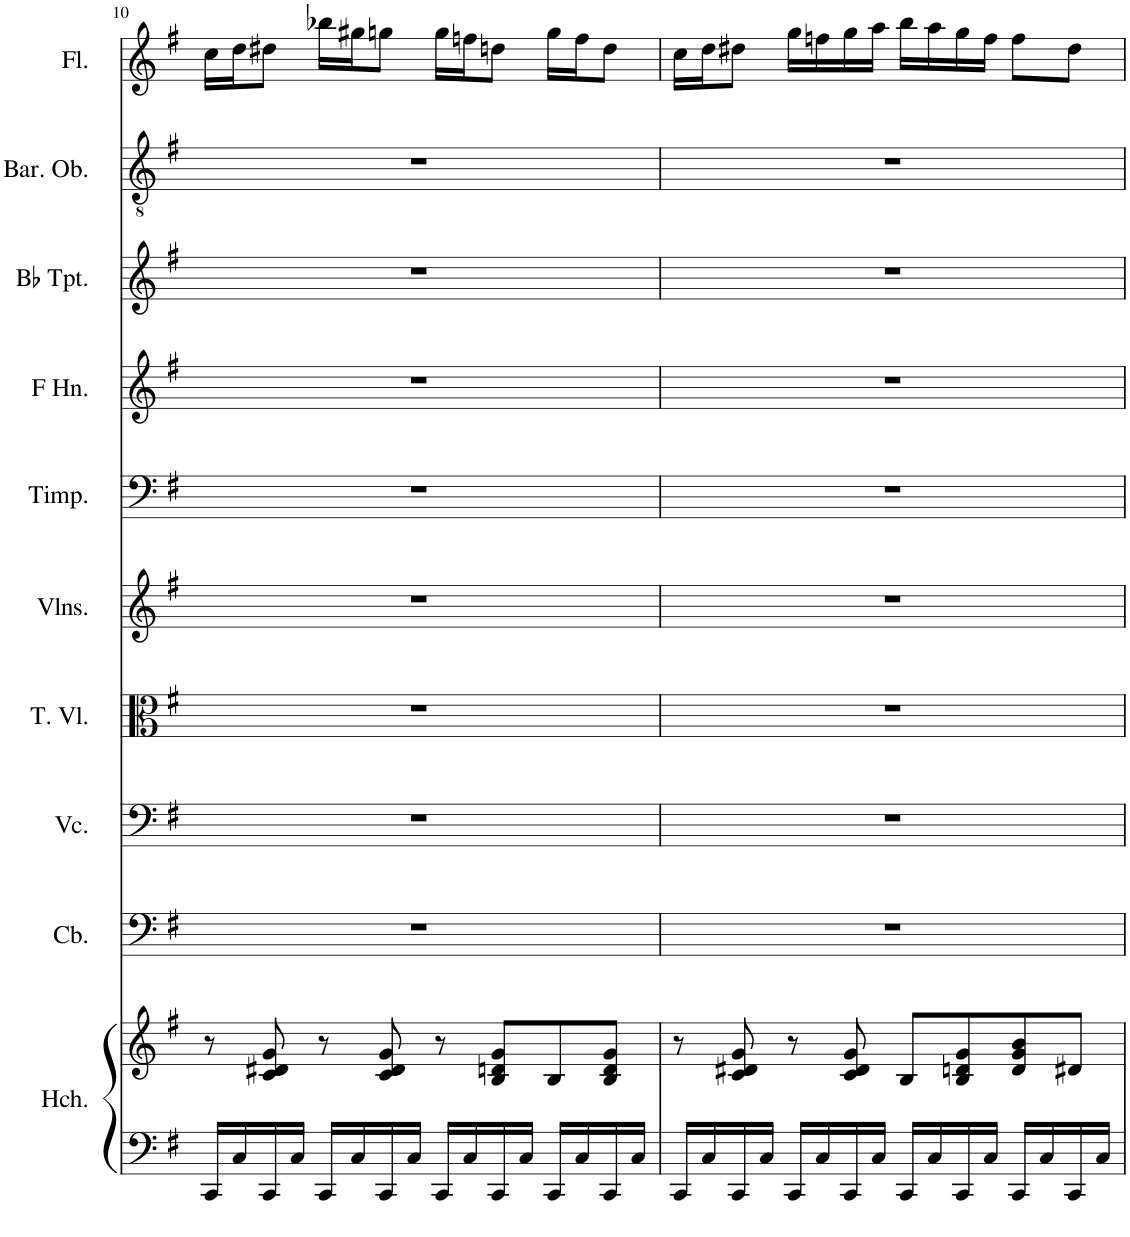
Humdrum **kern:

**kern	**kern	**kern	**kern	**kern	**kern	**kern	**kern	**kern	**kern	**kern
*part10	*part10	*part9	*part8	*part7	*part6	*part5	*part4	*part3	*part2	*part1
*staff11	*staff10	*staff9	*staff8	*staff7	*staff6	*staff5	*staff4	*staff3	*staff2	*staff1
*I"Harpsichord	*	*I"Contrabass, Cb.	*I"Violoncello, Vcl.	*I"Tenor Viol, Vla.	*I"Violins, Vl.I	*I"Timpani, Tp.	*I"Horn in F, Hn.	*I"Bb Trumpet, Tr.	*I"Baritone Oboe, Ob.	*I"Flute, Fl.
*I'Hch.	*	*I'Cb.	*I'Vc.	*I'T. Vl.	*I'Vlns.	*I'Timp.	*I'F Hn.	*I'Bb Tpt.	*I'Bar. Ob.	*I'Fl.
!!LO:PB:g=z
*clefF4	*clefG2	*clefF4	*clefF4	*clefC3	*clefG2	*clefF4	*clefG2	*clefG2	*clefGv2	*clefG2
*	*	*Trd7c12	*	*	*	*	*Trd4c7	*Trd1c2	*	*
*k[f#]	*k[f#]	*k[f#]	*k[f#]	*k[f#]	*k[f#]	*k[f#]	*k[f#]	*k[f#]	*k[f#]	*k[f#]
*M4/4	*M4/4	*M4/4	*M4/4	*M4/4	*M4/4	*M4/4	*M4/4	*M4/4	*M4/4	*M4/4
=10	=10	=10	=10	=10	=10	=10	=10	=10	=10	=10
16CC/LL	8r	1r	1r	1r	1r	1r	1r	1r	1r	16cc\LL
16C/	.	.	.	.	.	.	.	.	.	16dd\J
16CC/	8c/ 8d#X/ 8g/	.	.	.	.	.	.	.	.	8dd#X\J
16C/JJ	.	.	.	.	.	.	.	.	.	.
16CC/LL	8r	.	.	.	.	.	.	.	.	16bb-X\LL
16C/	.	.	.	.	.	.	.	.	.	16gg#X\J
16CC/	8c/ 8d#/ 8g/	.	.	.	.	.	.	.	.	8ggn\J
16C/JJ	.	.	.	.	.	.	.	.	.	.
16CC/LL	8r	.	.	.	.	.	.	.	.	16gg\LL
16C/	.	.	.	.	.	.	.	.	.	16ffn\J
16CC/	8B/ 8dn/ 8g/L	.	.	.	.	.	.	.	.	8ddn\J
16C/JJ	.	.	.	.	.	.	.	.	.	.
16CC/LL	8B/	.	.	.	.	.	.	.	.	16gg\LL
16C/	.	.	.	.	.	.	.	.	.	16ff\J
16CC/	8B/ 8d/ 8g/J	.	.	.	.	.	.	.	.	8dd\J
16C/JJ	.	.	.	.	.	.	.	.	.	.
=11	=11	=11	=11	=11	=11	=11	=11	=11	=11	=11
16CC/LL	8r	1r	1r	1r	1r	1r	1r	1r	1r	16cc\LL
16C/	.	.	.	.	.	.	.	.	.	16dd\J
16CC/	8c/ 8d#X/ 8g/	.	.	.	.	.	.	.	.	8dd#X\J
16C/JJ	.	.	.	.	.	.	.	.	.	.
16CC/LL	8r	.	.	.	.	.	.	.	.	16gg\LL
16C/	.	.	.	.	.	.	.	.	.	16ffn\
16CC/	8c/ 8d#/ 8g/	.	.	.	.	.	.	.	.	16gg\
16C/JJ	.	.	.	.	.	.	.	.	.	16aa\JJ
16CC/LL	8B/L	.	.	.	.	.	.	.	.	16bb\LL
16C/	.	.	.	.	.	.	.	.	.	16aa\
16CC/	8B/ 8dn/ 8g/	.	.	.	.	.	.	.	.	16gg\
16C/JJ	.	.	.	.	.	.	.	.	.	16ff\JJ
16CC/LL	8d/ 8g/ 8b/	.	.	.	.	.	.	.	.	8ff\L
16C/	.	.	.	.	.	.	.	.	.	.
16CC/	8d#X/J	.	.	.	.	.	.	.	.	8dd#\J
16C/JJ	.	.	.	.	.	.	.	.	.	.
=	=	=	=	=	=	=	=	=	=	=
*-	*-	*-	*-	*-	*-	*-	*-	*-	*-	*-
